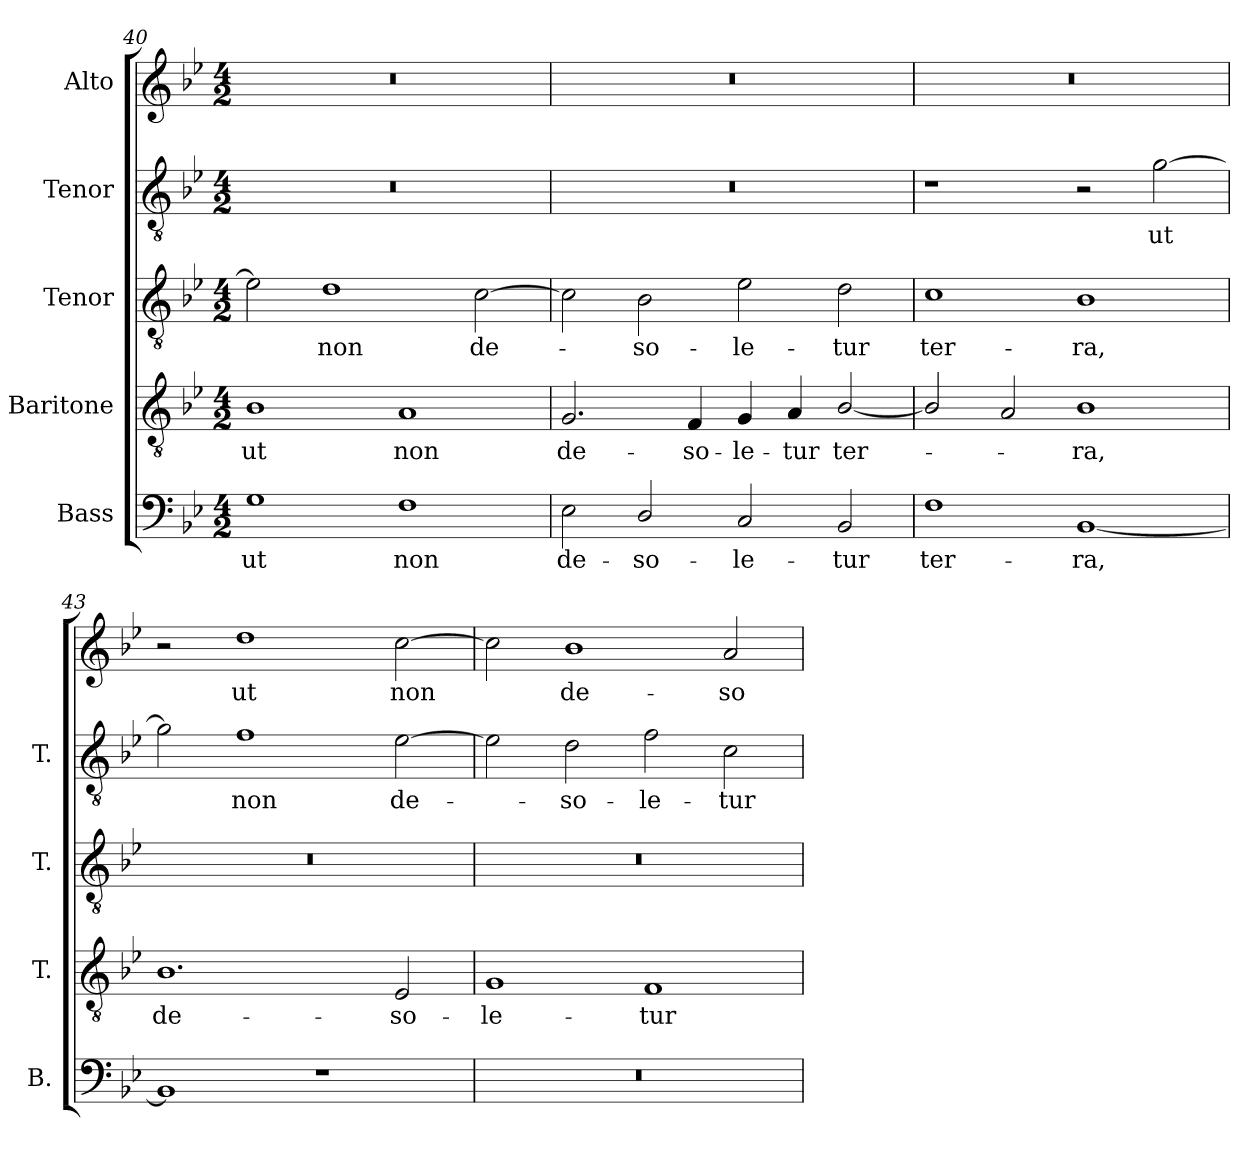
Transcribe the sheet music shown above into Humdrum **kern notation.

**kern	**text	**kern	**text	**kern	**text	**kern	**text	**kern	**text
*part5	*part5	*part4	*part4	*part3	*part3	*part2	*part2	*part1	*part1
*staff5	*staff5	*staff4	*staff4	*staff3	*staff3	*staff2	*staff2	*staff1	*staff1
*I"Bass	*	*I"Baritone	*	*I"Tenor	*	*I"Tenor	*	*I"Alto	*
*I'B.	*	*I'T.	*	*I'T.	*	*I'T.	*	*	*
*clefF4	*	*clefGv2	*	*clefGv2	*	*clefGv2	*	*clefG2	*
*	*	*ITrd7c12	*	*ITrd7c12	*	*ITrd7c12	*	*	*
*k[b-e-]	*	*k[b-e-]	*	*k[b-e-]	*	*k[b-e-]	*	*k[b-e-]	*
*B-:	*	*B-:	*	*B-:	*	*B-:	*	*B-:	*
*M4/2	*	*M4/2	*	*M4/2	*	*M4/2	*	*M4/2	*
=40	=40	=40	=40	=40	=40	=40	=40	=40	=40
!	!LO:LY:b:color=#000000	!	!	!	!	!	!	!	!
!	!	!	!LO:LY:b:color=#000000	!	!	!LO:N:vis=1	!	!LO:N:vis=1	!
1Gi	ut	1BB-i	ut	2E-i\]	.	0r	.	0r	.
!	!	!	!	!	!LO:LY:b:color=#000000	!	!	!	!
.	.	.	.	1Di	non	.	.	.	.
!	!LO:LY:b:color=#000000	!	!	!	!	!	!	!	!
!	!	!	!LO:LY:b:color=#000000	!	!	!	!	!	!
1Fi	non	1AAi	non	.	.	.	.	.	.
!	!	!	!	!	!LO:LY:b:color=#000000	!	!	!	!
.	.	.	.	[2Ci\	de-	.	.	.	.
!!LO:LB:g=z
=41	=41	=41	=41	=41	=41	=41	=41	=41	=41
!	!LO:LY:b:color=#000000	!	!	!	!	!	!	!	!
!	!	!	!LO:LY:b:color=#000000	!	!	!LO:N:vis=1	!	!LO:N:vis=1	!
2E-i\	de-	2.GGi/	de-	2Ci\]	.	0r	.	0r	.
!	!LO:LY:b:color=#000000	!	!	!	!	!	!	!	!
!	!	!	!	!	!LO:LY:b:color=#000000	!	!	!	!
2Di/	-so-	.	.	2BB-i\	-so-	.	.	.	.
!	!	!	!LO:LY:b:color=#000000	!	!	!	!	!	!
.	.	4FFi/	-so-	.	.	.	.	.	.
!	!LO:LY:b:color=#000000	!	!	!	!	!	!	!	!
!	!	!	!LO:LY:b:color=#000000	!	!	!	!	!	!
!	!	!	!	!	!LO:LY:b:color=#000000	!	!	!	!
2Ci/	-le-	4GGi/	-le-	2E-i\	-le-	.	.	.	.
!	!	!	!LO:LY:b:color=#000000	!	!	!	!	!	!
.	.	4AAi/	-tur	.	.	.	.	.	.
!	!LO:LY:b:color=#000000	!	!	!	!	!	!	!	!
!	!	!	!LO:LY:b:color=#000000	!	!	!	!	!	!
!	!	!	!	!	!LO:LY:b:color=#000000	!	!	!	!
2BB-i/	-tur	[2BB-i/	ter-	2Di\	-tur	.	.	.	.
=42	=42	=42	=42	=42	=42	=42	=42	=42	=42
!	!LO:LY:b:color=#000000	!	!	!	!	!	!	!	!
!	!	!	!	!	!LO:LY:b:color=#000000	!	!	!LO:N:vis=1	!
1Fi	ter-	2BB-i/]	.	1Ci	ter-	1r	.	0r	.
.	.	2AAi/	.	.	.	.	.	.	.
!	!LO:LY:b:color=#000000	!	!	!	!	!	!	!	!
!	!	!	!LO:LY:b:color=#000000	!	!	!	!	!	!
!	!	!	!	!	!LO:LY:b:color=#000000	!	!	!	!
[1BB-i	-ra,	1BB-i	-ra,	1BB-i	-ra,	2r	.	.	.
!	!	!	!	!	!	!	!LO:LY:b:color=#000000	!	!
.	.	.	.	.	.	[2Gi\	ut	.	.
=43	=43	=43	=43	=43	=43	=43	=43	=43	=43
!	!	!	!LO:LY:b:color=#000000	!LO:N:vis=1	!	!	!	!	!
1BB-i]	.	1.BB-i	de-	0r	.	2Gi\]	.	2r	.
!	!	!	!	!	!	!	!LO:LY:b:color=#000000	!	!
!	!	!	!	!	!	!	!	!	!LO:LY:b:color=#000000
.	.	.	.	.	.	1Fi	non	1ddi	ut
1r	.	.	.	.	.	.	.	.	.
!	!	!	!LO:LY:b:color=#000000	!	!	!	!	!	!
!	!	!	!	!	!	!	!LO:LY:b:color=#000000	!	!
!	!	!	!	!	!	!	!	!	!LO:LY:b:color=#000000
.	.	2EE-i/	-so-	.	.	[2E-i\	de-	[2cci\	non
=44	=44	=44	=44	=44	=44	=44	=44	=44	=44
!LO:N:vis=1	!	!	!	!	!	!	!	!	!
!	!	!	!LO:LY:b:color=#000000	!LO:N:vis=1	!	!	!	!	!
0r	.	1GGi	-le-	0r	.	2E-i\]	.	2cci\]	.
!	!	!	!	!	!	!	!LO:LY:b:color=#000000	!	!
!	!	!	!	!	!	!	!	!	!LO:LY:b:color=#000000
.	.	.	.	.	.	2Di\	-so-	1b-i	de-
!	!	!	!LO:LY:b:color=#000000	!	!	!	!	!	!
!	!	!	!	!	!	!	!LO:LY:b:color=#000000	!	!
.	.	1FFi	-tur	.	.	2Fi\	-le-	.	.
!	!	!	!	!	!	!	!LO:LY:b:color=#000000	!	!
!	!	!	!	!	!	!	!	!	!LO:LY:b:color=#000000
.	.	.	.	.	.	2Ci\	-tur	2ai/	-so-
=	=	=	=	=	=	=	=	=	=
*-	*-	*-	*-	*-	*-	*-	*-	*-	*-
